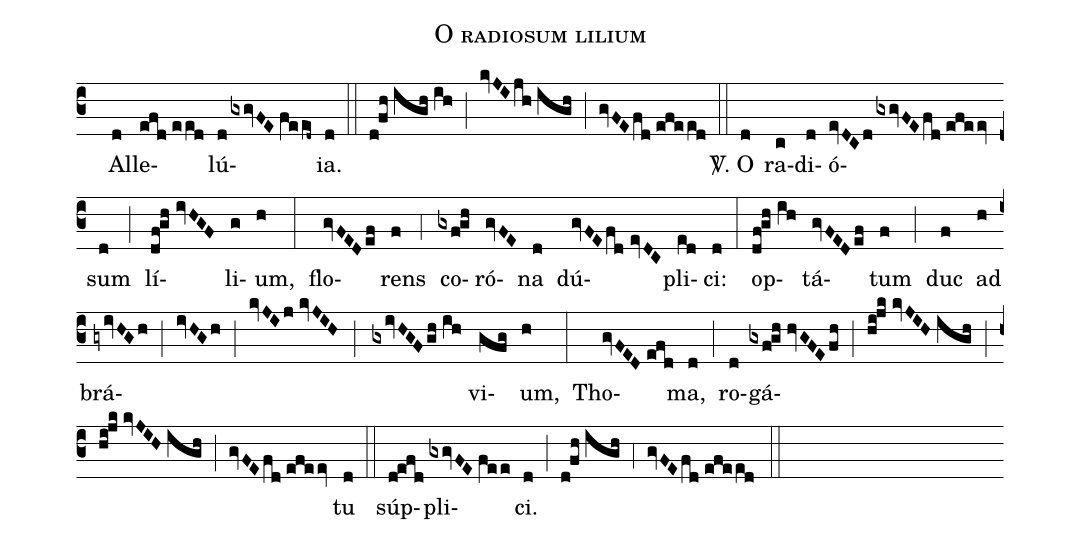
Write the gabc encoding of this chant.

name:O radiosum lilium;
mode:V;
office-part:Alleluia;
%%
(c3) () Al(d)le(efd//eed)lú(d/gxgvFE//feed~)ia.(d) (::) (d!fh//igh//ih) (;) (kvJI/jh//igh) (;) (gvFE/fd//efeed) (::) <sp>V/</sp>. O(d) ra(c)di(d)ó(evDCd/gxgvFE/fd//efeev)sum(d) (;) lí(df!gh//ivHGF)li(g)um,(h) (:) flo(gvFED/ef)rens(f) (,4) co(gxf!gh)ró(gvFE)na(d) dú(gvFE/fd//evDC)pli(ed)ci:(d) (:) op(df!gh//ih)tá(gvFED/ef)tum(f) (;) duc(f) ad(h) brá(gyivHGh)(;)(ivHGh)(;)(kvJIj//kvJIH;gxivHGF/gh//ih)vi(gfg)um,(h) (:) Tho(gvFED//efd)ma,(d) (;) ro(d)gá(gxf!gh//hvGFE/fh)(;)(hi!jk//kvJIH//igh)(;)(hi!jk//kvJIH//igh)(;)(gvFE/fd//efeev)tu(d) (::) súp(d!efd)pli(gxgvFE//fee)ci.(d) (;) (d!fh//igh) (,4) (gvFE/fd//efeed) (::)
